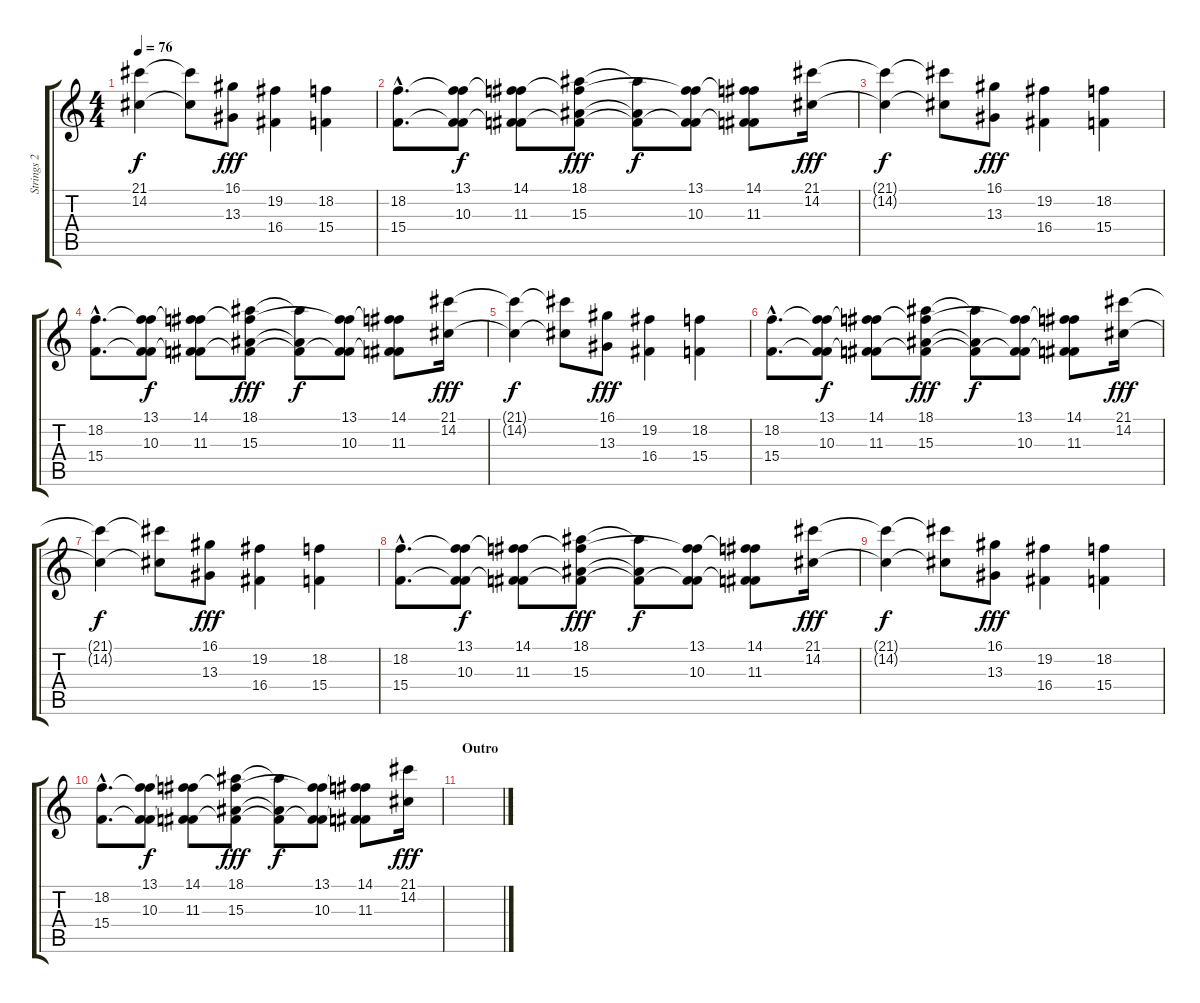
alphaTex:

\track ("Strings 2" "Strings 2") {instrument stringensemble2}
\staff {score tabs}
\tuning (E4 B3 G3 D3 A2 E2) {hide}
\ts (4 4)
\tempo 76
\clef g2
\ks c
(21.1{t} 14.2{t}).4{dy f} (21.1{t} 14.2{t}).8 (16.1 13.3).8{dy fff} (19.2 16.4).4 (18.2 15.4).4 |
(18.2{hac} 15.4{hac}).8{d} (13.1 18.2{t} 10.3 15.4{t}).8{dy f} (14.1 18.2{t} 11.3 15.4{t}).8 (18.1 18.2{t} 15.3 15.4{t}).8{dy fff} (18.1{t} 15.3{t} 15.4{t}).8{dy f} (13.1 18.2{t} 10.3 15.4{t}).8 (14.1 18.2{t} 11.3 15.4{t}).8 (21.1 14.2).16{dy fff} |
(21.1{t} 14.2{t}).4{dy f} (21.1{t} 14.2{t}).8 (16.1 13.3).8{dy fff} (19.2 16.4).4 (18.2 15.4).4 |
(18.2{hac} 15.4{hac}).8{d} (13.1 18.2{t} 10.3 15.4{t}).8{dy f} (14.1 18.2{t} 11.3 15.4{t}).8 (18.1 18.2{t} 15.3 15.4{t}).8{dy fff} (18.1{t} 15.3{t} 15.4{t}).8{dy f} (13.1 18.2{t} 10.3 15.4{t}).8 (14.1 18.2{t} 11.3 15.4{t}).8 (21.1 14.2).16{dy fff} |
(21.1{t} 14.2{t}).4{dy f} (21.1{t} 14.2{t}).8 (16.1 13.3).8{dy fff} (19.2 16.4).4 (18.2 15.4).4 |
(18.2{hac} 15.4{hac}).8{d} (13.1 18.2{t} 10.3 15.4{t}).8{dy f} (14.1 18.2{t} 11.3 15.4{t}).8 (18.1 18.2{t} 15.3 15.4{t}).8{dy fff} (18.1{t} 15.3{t} 15.4{t}).8{dy f} (13.1 18.2{t} 10.3 15.4{t}).8 (14.1 18.2{t} 11.3 15.4{t}).8 (21.1 14.2).16{dy fff} |
(21.1{t} 14.2{t}).4{dy f} (21.1{t} 14.2{t}).8 (16.1 13.3).8{dy fff} (19.2 16.4).4 (18.2 15.4).4 |
(18.2{hac} 15.4{hac}).8{d volume 0} (13.1 18.2{t} 10.3 15.4{t}).8{dy f} (14.1 18.2{t} 11.3 15.4{t}).8 (18.1 18.2{t} 15.3 15.4{t}).8{dy fff} (18.1{t} 15.3{t} 15.4{t}).8{dy f} (13.1 18.2{t} 10.3 15.4{t}).8 (14.1 18.2{t} 11.3 15.4{t}).8 (21.1 14.2).16{dy fff} |
(21.1{t} 14.2{t}).4{dy f} (21.1{t} 14.2{t}).8 (16.1 13.3).8{dy fff} (19.2 16.4).4 (18.2 15.4).4 |
(18.2{hac} 15.4{hac}).8{d} (13.1 18.2{t} 10.3 15.4{t}).8{dy f} (14.1 18.2{t} 11.3 15.4{t}).8 (18.1 18.2{t} 15.3 15.4{t}).8{dy fff} (18.1{t} 15.3{t} 15.4{t}).8{dy f} (13.1 18.2{t} 10.3 15.4{t}).8 (14.1 18.2{t} 11.3 15.4{t}).8 (21.1 14.2).16{dy fff} |
\section ("" "Outro")
